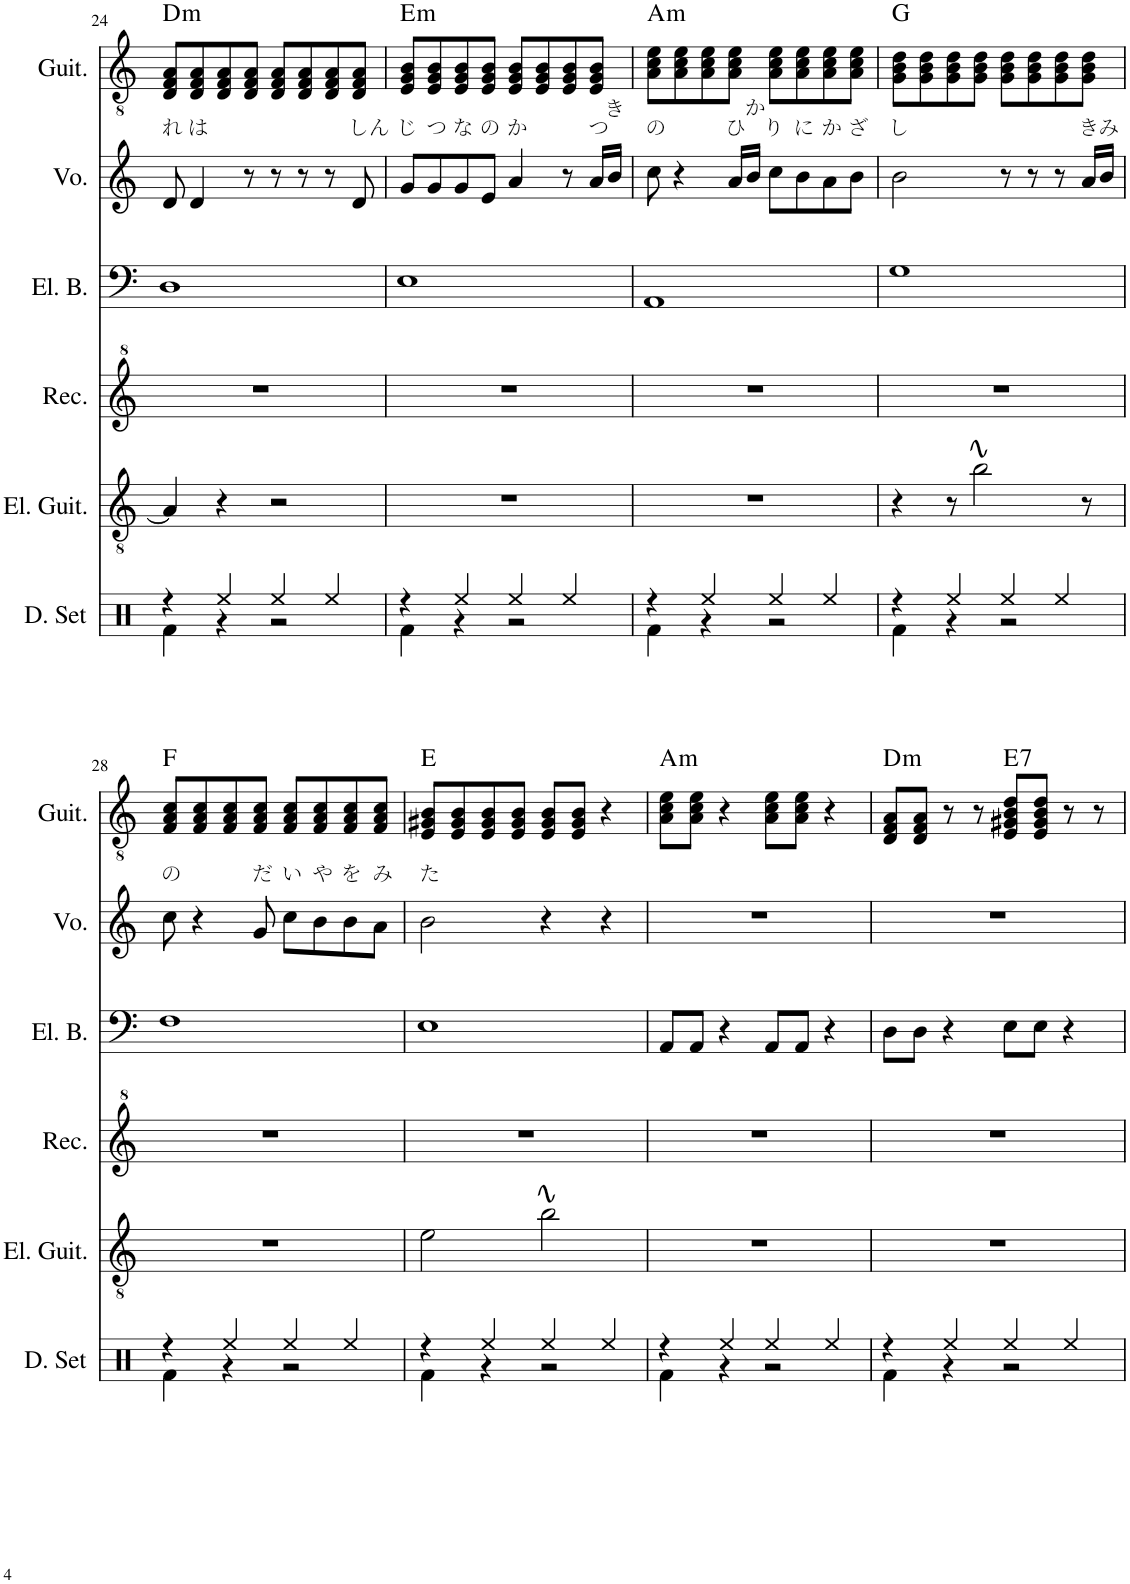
**kern	**kern	**kern	**kern	**kern	**kern	**harte
*part6	*part5	*part4	*part3	*part2	*part1	*part1
*staff6	*staff5	*staff4	*staff3	*staff2	*staff1	*
*I"ドラムセット	*I"エレキギター	*I"リコーダー	*I"エレキベース	*I"ボーカル	*I"アコースティックギター	*
!!LO:PB:g=z
*clefX	*clefGv2	*clefG^2	*clefF4	*clefG2	*clefGv2	*
*	*	*	*Trd7c12	*	*	*
*k[]	*k[]	*k[]	*k[]	*k[]	*k[]	*
*M4/4	*M4/4	*M4/4	*M4/4	*M4/4	*M4/4	*
=24	=24	=24	=24	=24	=24	=24
*^	*	*	*	*	*	*
!	!	!	!	!	!LO:TX:a:t=れ	!	!LO:H:kt=m
4r	4Rf\	4A/]	1r	1D	8d/	8D/ 8F/ 8A/L	D:min
!	!	!	!	!	!LO:TX:a:t=は	!	!
.	.	.	.	.	4d/	8D/ 8F/ 8A/	.
4Ree/	4r	4r	.	.	.	8D/ 8F/ 8A/	.
.	.	.	.	.	8r	8D/ 8F/ 8A/J	.
4Ree/	2r	2r	.	.	8r	8D/ 8F/ 8A/L	.
.	.	.	.	.	8r	8D/ 8F/ 8A/	.
4Ree/	.	.	.	.	8r	8D/ 8F/ 8A/	.
!	!	!	!	!	!LO:TX:a:t=しん	!	!
.	.	.	.	.	8d/	8D/ 8F/ 8A/J	.
=25	=25	=25	=25	=25	=25	=25	=25
!	!	!	!	!	!LO:TX:a:t=じ	!	!LO:H:kt=m
4r	4Rf\	1r	1r	1E	8g/L	8E/ 8G/ 8B/L	E:min
!	!	!	!	!	!LO:TX:a:t=つ	!	!
.	.	.	.	.	8g/	8E/ 8G/ 8B/	.
!	!	!	!	!	!LO:TX:a:t=な	!	!
4Ree/	4r	.	.	.	8g/	8E/ 8G/ 8B/	.
!	!	!	!	!	!LO:TX:a:t=の	!	!
.	.	.	.	.	8e/J	8E/ 8G/ 8B/J	.
!	!	!	!	!	!LO:TX:a:t=か	!	!
4Ree/	2r	.	.	.	4a/	8E/ 8G/ 8B/L	.
.	.	.	.	.	.	8E/ 8G/ 8B/	.
4Ree/	.	.	.	.	8r	8E/ 8G/ 8B/	.
!	!	!	!	!	!LO:TX:a:t=つ	!	!
.	.	.	.	.	16a/LL	8E/ 8G/ 8B/J	.
!	!	!	!	!	!LO:TX:a:t=き	!	!
.	.	.	.	.	16b/JJ	.	.
=26	=26	=26	=26	=26	=26	=26	=26
!	!	!	!	!	!LO:TX:a:t=の	!	!LO:H:kt=m
4r	4Rf\	1r	1r	1AA	8cc\	8A\ 8c\ 8e\L	A:min
.	.	.	.	.	4r	8A\ 8c\ 8e\	.
4Ree/	4r	.	.	.	.	8A\ 8c\ 8e\	.
!	!	!	!	!	!LO:TX:a:t=ひ	!	!
.	.	.	.	.	16a/LL	8A\ 8c\ 8e\J	.
!	!	!	!	!	!LO:TX:a:t=か	!	!
.	.	.	.	.	16b/JJ	.	.
!	!	!	!	!	!LO:TX:a:t=り	!	!
4Ree/	2r	.	.	.	8cc\L	8A\ 8c\ 8e\L	.
!	!	!	!	!	!LO:TX:a:t=に	!	!
.	.	.	.	.	8b\	8A\ 8c\ 8e\	.
!	!	!	!	!	!LO:TX:a:t=か	!	!
4Ree/	.	.	.	.	8a\	8A\ 8c\ 8e\	.
!	!	!	!	!	!LO:TX:a:t=ざ	!	!
.	.	.	.	.	8b\J	8A\ 8c\ 8e\J	.
=27	=27	=27	=27	=27	=27	=27	=27
!	!	!	!	!	!LO:TX:a:t=し	!	!
4r	4Rf\	4r	1r	1G	2b\	8G\ 8B\ 8d\L	G:maj
.	.	.	.	.	.	8G\ 8B\ 8d\	.
4Ree/	4r	8r	.	.	.	8G\ 8B\ 8d\	.
.	.	2b\	.	.	.	8G\ 8B\ 8d\J	.
4Ree/	2r	.	.	.	8r	8G\ 8B\ 8d\L	.
.	.	.	.	.	8r	8G\ 8B\ 8d\	.
4Ree/	.	.	.	.	8r	8G\ 8B\ 8d\	.
!	!	!	!	!	!LO:TX:a:t=き	!	!
.	.	8r	.	.	16a/LL	8G\ 8B\ 8d\J	.
!	!	!	!	!	!LO:TX:a:t=み	!	!
.	.	.	.	.	16b/JJ	.	.
!!LO:LB:g=z
=28	=28	=28	=28	=28	=28	=28	=28
!	!	!	!	!	!LO:TX:a:t=の	!	!
4r	4Rf\	1r	1r	1F	8cc\	8F/ 8A/ 8c/L	F:maj
.	.	.	.	.	4r	8F/ 8A/ 8c/	.
4Ree/	4r	.	.	.	.	8F/ 8A/ 8c/	.
!	!	!	!	!	!LO:TX:a:t=だ	!	!
.	.	.	.	.	8g/	8F/ 8A/ 8c/J	.
!	!	!	!	!	!LO:TX:a:t=い	!	!
4Ree/	2r	.	.	.	8cc\L	8F/ 8A/ 8c/L	.
!	!	!	!	!	!LO:TX:a:t=や	!	!
.	.	.	.	.	8b\	8F/ 8A/ 8c/	.
!	!	!	!	!	!LO:TX:a:t=を	!	!
4Ree/	.	.	.	.	8b\	8F/ 8A/ 8c/	.
!	!	!	!	!	!LO:TX:a:t=み	!	!
.	.	.	.	.	8a\J	8F/ 8A/ 8c/J	.
=29	=29	=29	=29	=29	=29	=29	=29
!	!	!	!	!	!LO:TX:a:t=た	!	!
4r	4Rf\	2e\	1r	1E	2b\	8E/ 8G#X/ 8B/L	E:maj
.	.	.	.	.	.	8E/ 8G#/ 8B/	.
4Ree/	4r	.	.	.	.	8E/ 8G#/ 8B/	.
.	.	.	.	.	.	8E/ 8G#/ 8B/J	.
4Ree/	2r	2b\	.	.	4r	8E/ 8G#/ 8B/L	.
.	.	.	.	.	.	8E/ 8G#/ 8B/J	.
4Ree/	.	.	.	.	4r	4r	.
=30	=30	=30	=30	=30	=30	=30	=30
!	!	!	!	!	!	!	!LO:H:kt=m
4r	4Rf\	1r	1r	8AA/L	1r	8A\ 8c\ 8e\L	A:min
.	.	.	.	8AA/J	.	8A\ 8c\ 8e\J	.
4Ree/	4r	.	.	4r	.	4r	.
4Ree/	2r	.	.	8AA/L	.	8A\ 8c\ 8e\L	.
.	.	.	.	8AA/J	.	8A\ 8c\ 8e\J	.
4Ree/	.	.	.	4r	.	4r	.
=31	=31	=31	=31	=31	=31	=31	=31
!	!	!	!	!	!	!	!LO:H:kt=m
4r	4Rf\	1r	1r	8D\L	1r	8D/ 8F/ 8A/L	D:min
.	.	.	.	8D\J	.	8D/ 8F/ 8A/J	.
4Ree/	4r	.	.	4r	.	8r	.
.	.	.	.	.	.	8r	.
!	!	!	!	!	!	!	!LO:H:kt=7
4Ree/	2r	.	.	8E\L	.	8E/ 8G#X/ 8B/ 8d/L	E:7
.	.	.	.	8E\J	.	8E/ 8G#/ 8B/ 8d/J	.
4Ree/	.	.	.	4r	.	8r	.
.	.	.	.	.	.	8r	.
*v	*v	*	*	*	*	*	*
=	=	=	=	=	=	=
*-	*-	*-	*-	*-	*-	*-
